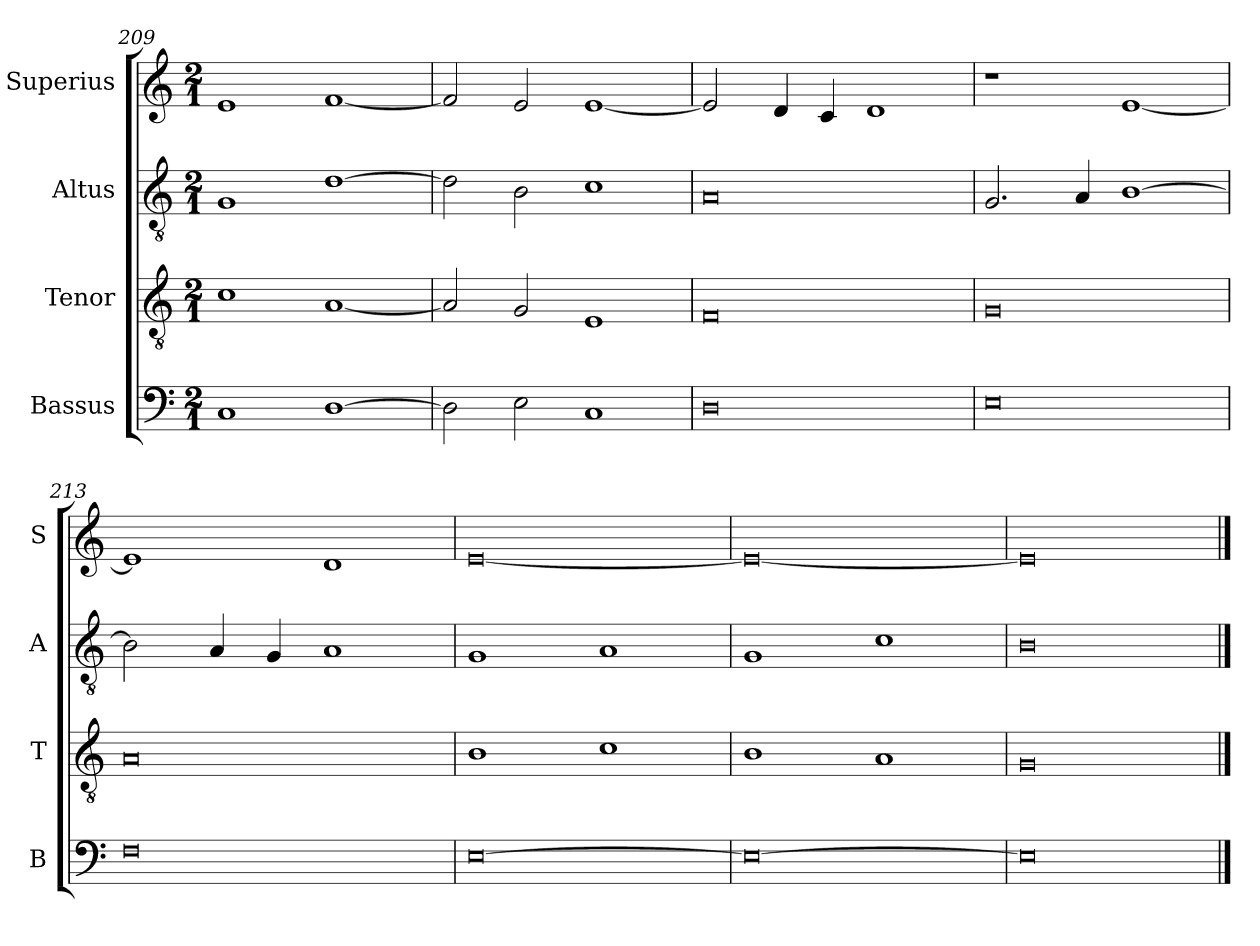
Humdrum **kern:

**kern	**kern	**kern	**kern
*part4	*part3	*part2	*part1
*staff4	*staff3	*staff2	*staff1
*I"Bassus	*I"Tenor	*I"Altus	*I"Superius
*I'B	*I'T	*I'A	*I'S
*clefF4	*clefGv2	*clefGv2	*clefG2
*k[]	*k[]	*k[]	*k[]
*M2/1	*M2/1	*M2/1	*M2/1
=209	=209	=209	=209
1C	1c	1G	1e
[1D	[1A	[1d	[1f
=210	=210	=210	=210
2D\]	2A/]	2d\]	2f/]
2E\	2G/	2B\	2e/
1C	1E	1c	[1e
=211	=211	=211	=211
0D	0F	0A	2e/]
.	.	.	4d/
.	.	.	4c/
.	.	.	1d
=212	=212	=212	=212
0E	0G	2.G/	1r
.	.	4A/	.
.	.	[1B	[1e
=213	=213	=213	=213
0F	0A	2B\]	1e]
.	.	4A/	.
.	.	4G/	.
.	.	1A	1d
=214	=214	=214	=214
[0E	1B	1G	[0e
.	1c	1A	.
=215	=215	=215	=215
0E_	1B	1G	0e_
.	1A	1c	.
=216	=216	=216	=216
0E]	0G	0B	0e]
==	==	==	==
*-	*-	*-	*-
